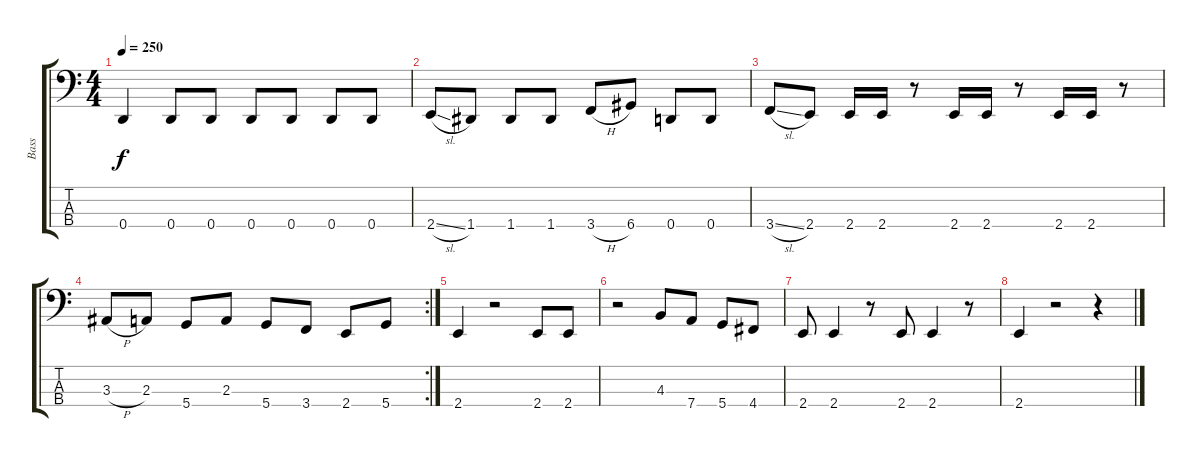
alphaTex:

\track ("Bass" "Bass") {instrument electricbassfinger}
\staff {score tabs}
\tuning (F2 C2 G1 D1) {hide}
\ts (4 4)
\tempo 250
\clef f4
\ks c
0.4.4{dy f} 0.4.8 0.4.8 0.4.8 0.4.8 0.4.8 0.4.8 |
2.4{sl}.8 1.4.8 1.4.8 1.4.8 3.4{h}.8 6.4.8 0.4.8 0.4.8 |
3.4{sl}.8 2.4.8 2.4.16 2.4.16 r.8 2.4.16 2.4.16 r.8 2.4.16 2.4.16 r.8 |
\rc 2
3.3{h}.8 2.3.8 5.4.8 2.3.8 5.4.8 3.4.8 2.4.8 5.4.8 |
2.4.4 r.2 2.4.8 2.4.8 |
r.2 4.3.8 7.4.8 5.4.8 4.4.8 |
2.4.8 2.4.4 r.8 2.4.8 2.4.4 r.8 |
2.4.4 r.2 r.4
